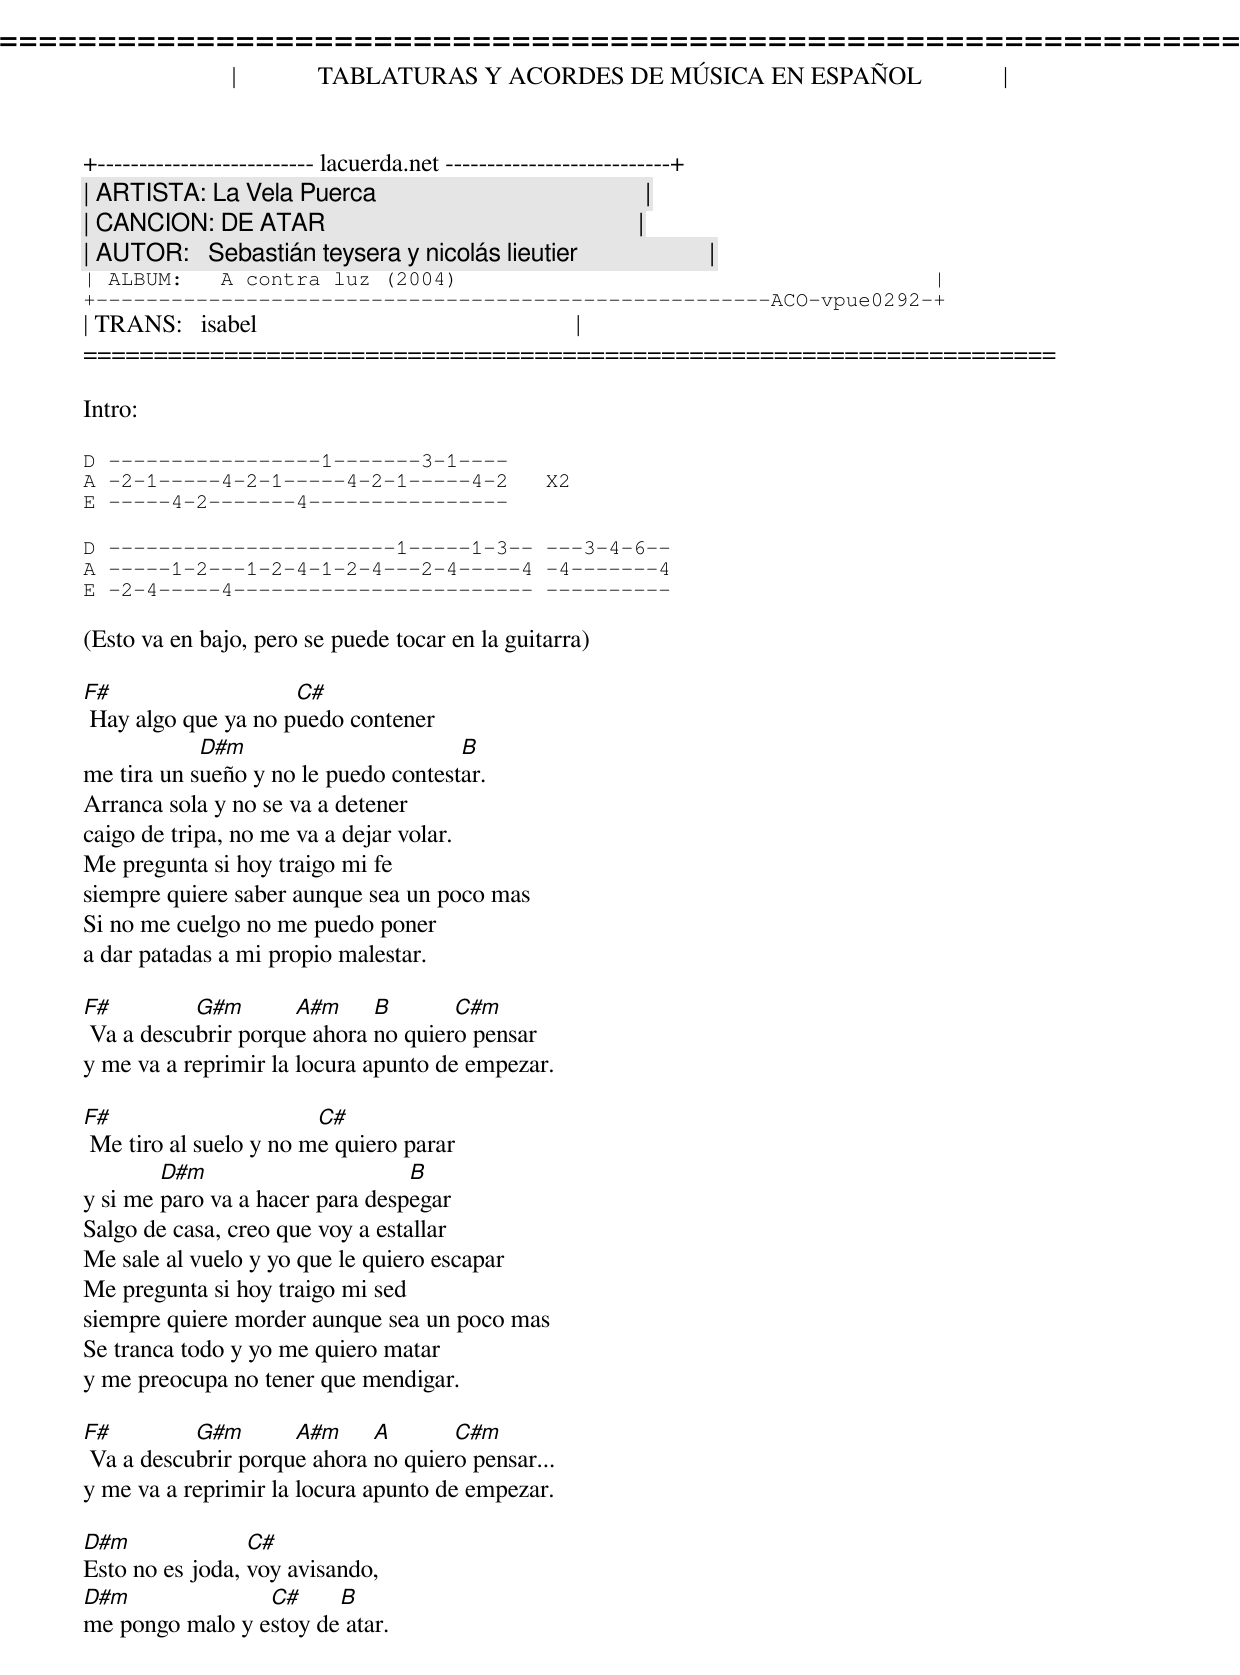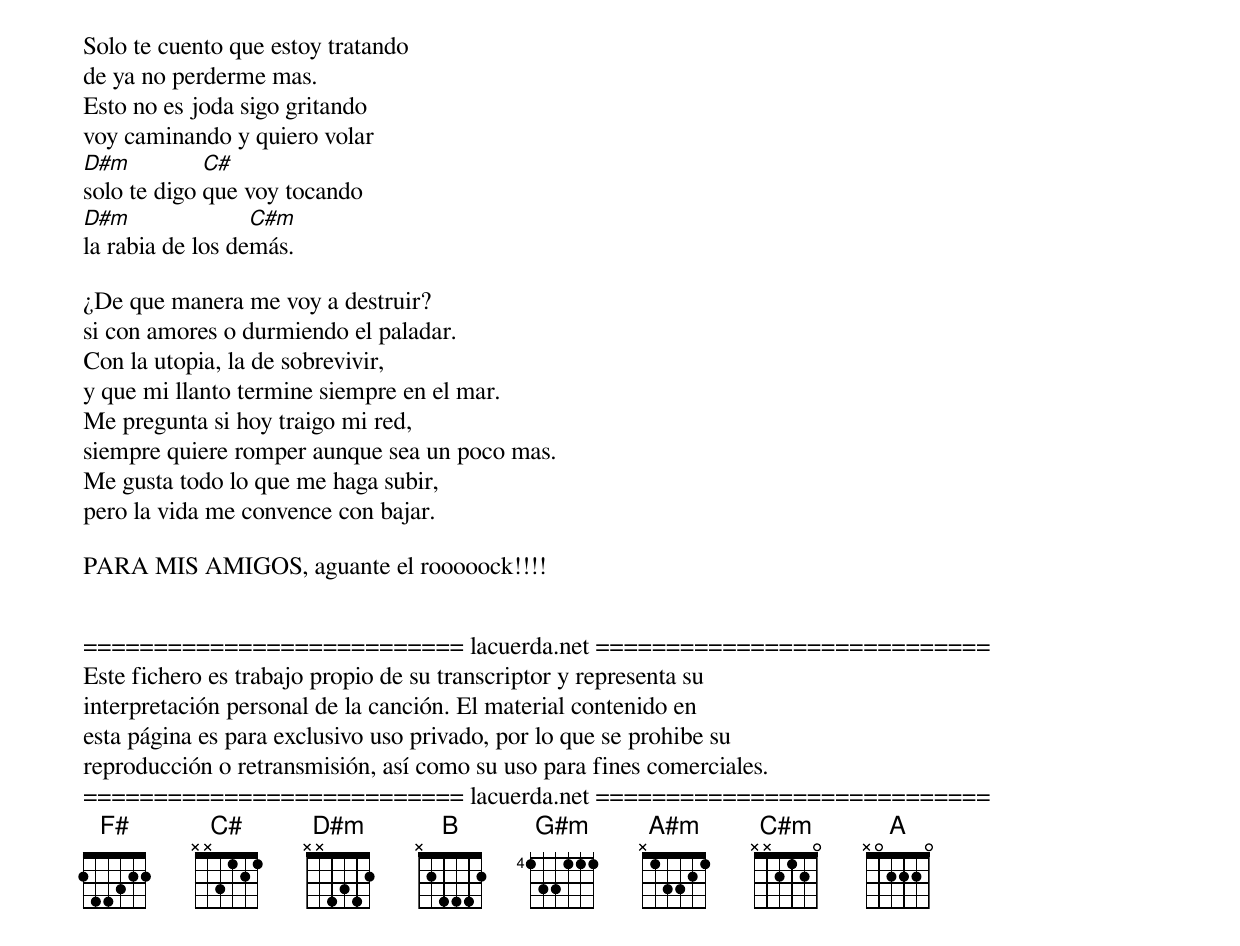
=====================================================================
|             TABLATURAS Y ACORDES DE MÚSICA EN ESPAÑOL             |
+-------------------------- lacuerda.net ---------------------------+
| ARTISTA: La Vela Puerca                                           |
| CANCION: DE ATAR                                                  |
| AUTOR:   Sebastián teysera y nicolás lieutier                     |
| ALBUM:   A contra luz (2004)                                      |
+------------------------------------------------------ACO-vpue0292-+
| TRANS:   isabel                                                   |
=====================================================================

Intro:

D -----------------1-------3-1----
A -2-1-----4-2-1-----4-2-1-----4-2   X2
E -----4-2-------4----------------

D -----------------------1-----1-3-- ---3-4-6--
A -----1-2---1-2-4-1-2-4---2-4-----4 -4-------4
E -2-4-----4------------------------ ----------

(Esto va en bajo, pero se puede tocar en la guitarra)

F#                   C#
 Hay algo que ya no puedo contener
            D#m                       B
me tira un sueño y no le puedo contestar.
Arranca sola y no se va a detener
caigo de tripa, no me va a dejar volar.
Me pregunta si hoy traigo mi fe
siempre quiere saber aunque sea un poco mas
Si no me cuelgo no me puedo poner
a dar patadas a mi propio malestar.

F#         G#m       A#m     B       C#m
 Va a descubrir porque ahora no quiero pensar
y me va a reprimir la locura apunto de empezar.

F#                      C#
 Me tiro al suelo y no me quiero parar
        D#m                      B
y si me paro va a hacer para despegar
Salgo de casa, creo que voy a estallar
Me sale al vuelo y yo que le quiero escapar
Me pregunta si hoy traigo mi sed
siempre quiere morder aunque sea un poco mas
Se tranca todo y yo me quiero matar
y me preocupa no tener que mendigar.

F#         G#m       A#m     A       C#m
 Va a descubrir porque ahora no quiero pensar...
y me va a reprimir la locura apunto de empezar.

D#m              C#
Esto no es joda, voy avisando,
D#m              C#     B
me pongo malo y estoy de atar.
Solo te cuento que estoy tratando
de ya no perderme mas.
Esto no es joda sigo gritando
voy caminando y quiero volar
D#m          C#
solo te digo que voy tocando
D#m               C#m
la rabia de los demás.

¿De que manera me voy a destruir?
si con amores o durmiendo el paladar.
Con la utopia, la de sobrevivir,
y que mi llanto termine siempre en el mar.
Me pregunta si hoy traigo mi red,
siempre quiere romper aunque sea un poco mas.
Me gusta todo lo que me haga subir,
pero la vida me convence con bajar.

PARA MIS AMIGOS, aguante el rooooock!!!!


=========================== lacuerda.net ============================
Este fichero es trabajo propio de su transcriptor y representa su
interpretación personal de la canción. El material contenido en
esta página es para exclusivo uso privado, por lo que se prohibe su
reproducción o retransmisión, así como su uso para fines comerciales.
=========================== lacuerda.net ============================
